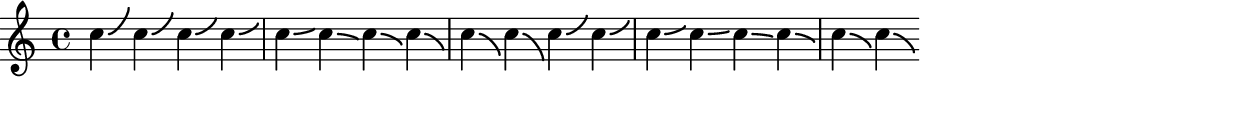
%% Generated by lilypond-book
%% Options: [exampleindent=10.16\mm,indent=0\mm,line-width=160\mm,paper-height=845.047\pt,paper-width=597.508\pt,papersize='(cons (* 597.508 pt) (* 845.047 pt))]
\include "lilypond-book-preamble.ly"


% ****************************************************************
% Start cut-&-pastable-section
% ****************************************************************

#(ly:set-option 'eps-box-padding 3.000000)



\paper {
  #(set-paper-size '(cons (* 597.508 pt) (* 845.047 pt)))
  indent = 0\mm
  line-width = 160\mm
  % offset the left padding, also add 1mm as lilypond creates cropped
  % images with a little space on the right
  line-width = #(- line-width (* mm  3.000000) (* mm 1))
}

\layout {
  
}




% ****************************************************************
% ly snippet:
% ****************************************************************
\sourcefilename "/lilypond-2.27.0/input/regression/bend-after.ly"
\sourcefileline 0
\version "2.19.21"

\header {
  texidoc = "Falls and doits can be created with @code{\\bendAfter.}
They run to the next note, or to the next bar line.  Microtone bends
like @code{\\bendAfter 3.5} are also supported."
}

\relative {
  \override Score.SpacingSpanner.shortest-duration-space = 3.0
  c''4-\bendAfter 5
  c4-\bendAfter 4
  c4-\bendAfter 3
  c4-\bendAfter 2
  c4-\bendAfter 1
  c4-\bendAfter -1
  c4-\bendAfter -2
  c4-\bendAfter -3
  c4-\bendAfter -4
  c4-\bendAfter -5
  c4-\bendAfter 3.5
  c4-\bendAfter 2.5
  c4-\bendAfter 1.5
  c4-\bendAfter 0.5
  c4-\bendAfter -0.5
  c4-\bendAfter -1.5
  c4-\bendAfter -2.5
  c4-\bendAfter -3.5
}



% ****************************************************************
% end ly snippet
% ****************************************************************
